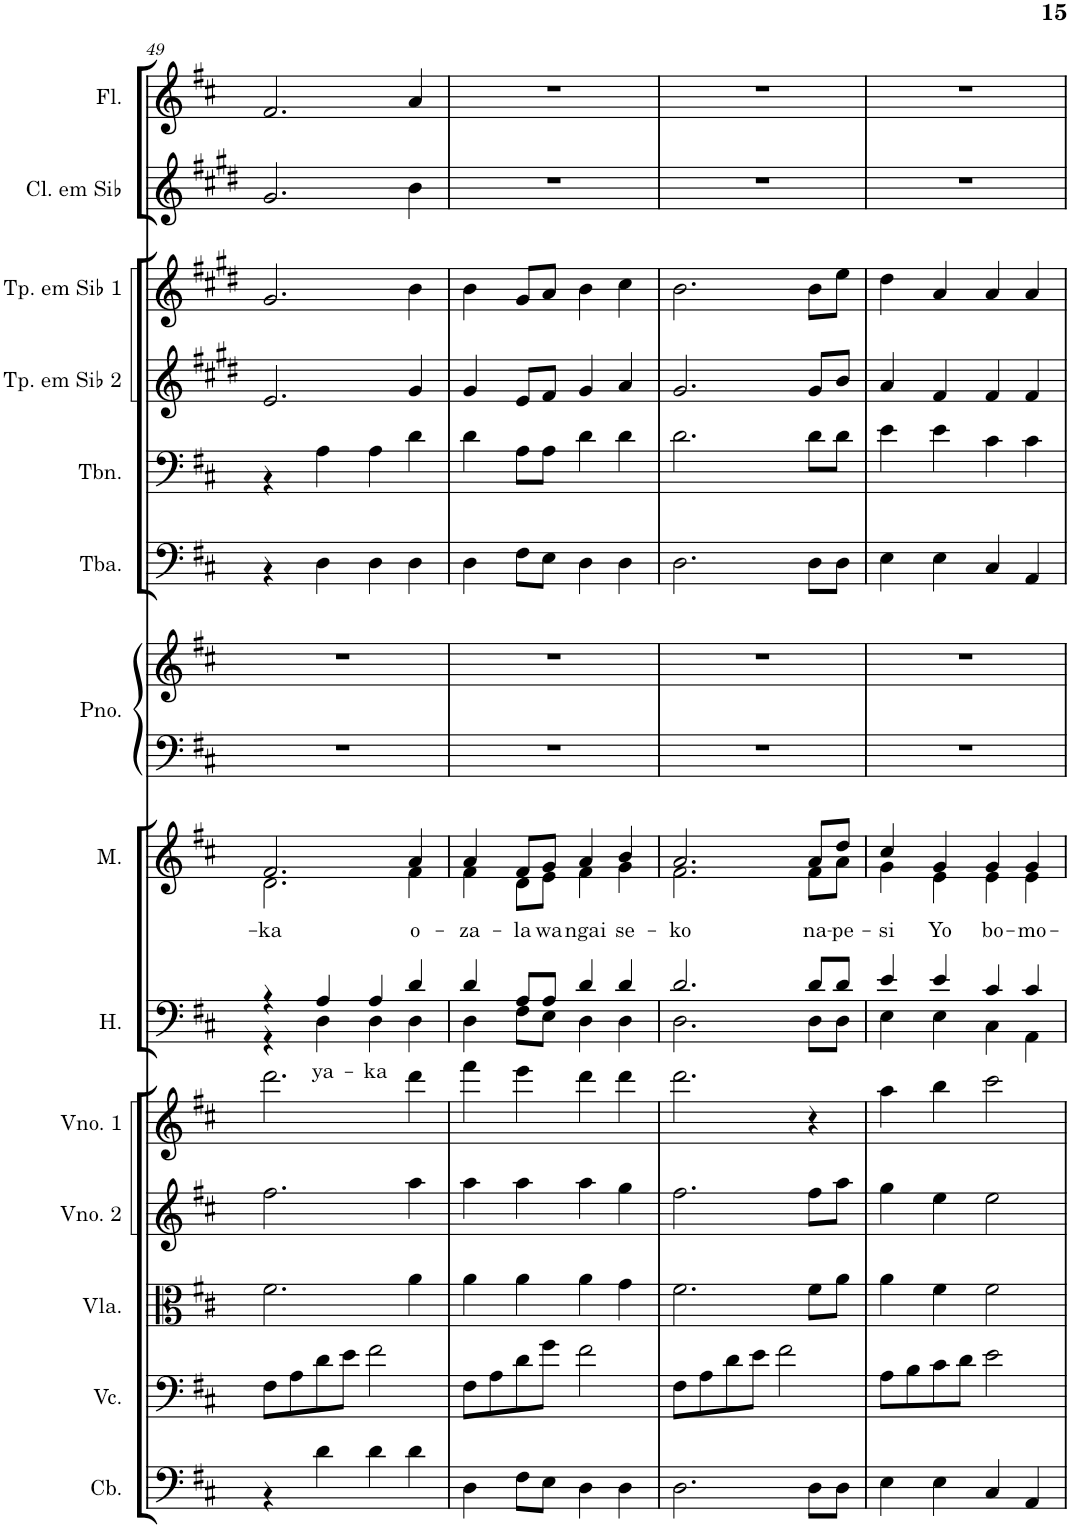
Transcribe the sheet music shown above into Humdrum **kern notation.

**kern	**kern	**kern	**kern	**kern	**kern	**text	**kern	**text	**kern	**kern	**kern	**kern	**kern	**kern	**kern	**kern
*part14	*part13	*part12	*part11	*part10	*part9	*part9	*part8	*part8	*part7	*part7	*part6	*part5	*part4	*part3	*part2	*part1
*staff15	*staff14	*staff13	*staff12	*staff11	*staff10	*staff10	*staff9	*staff9	*staff8	*staff7	*staff6	*staff5	*staff4	*staff3	*staff2	*staff1
*I"Contrabaixo	*I"Violoncelo	*I"Viola	*I"Violino 2	*I"Violino 1	*I"Homens	*	*I"Senhoras	*	*I"Piano	*	*I"Tuba	*I"Trombone	*I"Trompete em Sib 2	*I"Trompete em Sib 1	*I"Clarinete em Sib	*I"Flauta Transversal
*I'Cb.	*I'Vc.	*I'Vla.	*I'Vno. 2	*I'Vno. 1	*I'H.	*	*	*	*I'Pno.	*	*I'Tba.	*I'Tbn.	*I'Tp. em Sib 2	*I'Tp. em Sib 1	*I'Cl. em Sib	*I'Fl.
!!LO:PB:g=z
*clefF4	*clefF4	*clefC3	*clefG2	*clefG2	*clefF4	*	*clefG2	*	*clefF4	*clefG2	*clefF4	*clefF4	*clefG2	*clefG2	*clefG2	*clefG2
*Trd7c12	*	*	*	*	*	*	*	*	*	*	*	*	*Trd1c2	*Trd1c2	*Trd1c2	*
*k[f#c#]	*k[f#c#]	*k[f#c#]	*k[f#c#]	*k[f#c#]	*k[f#c#]	*	*k[f#c#]	*	*k[f#c#]	*k[f#c#]	*k[f#c#]	*k[f#c#]	*k[f#c#g#d#]	*k[f#c#g#d#]	*k[f#c#g#d#]	*k[f#c#]
*M4/4	*M4/4	*M4/4	*M4/4	*M4/4	*M4/4	*	*M4/4	*	*M4/4	*M4/4	*M4/4	*M4/4	*M4/4	*M4/4	*M4/4	*M4/4
=49	=49	=49	=49	=49	=49	=49	=49	=49	=49	=49	=49	=49	=49	=49	=49	=49
*	*	*	*	*	*^	*	*^	*	*	*	*	*	*	*	*	*
!	!	!	!	!	!	!	!	!	!	!LO:LY:b	!	!	!	!	!	!	!	!
4rBB	8F#\L	2.f#\	2.ff#\	2.ddd\	4r	4r	.	2.f#/	2.d\	-ka	1r	1r	4rBB	4rBB	2.e/	2.g#/	2.g#/	2.f#/
.	8A\	.	.	.	.	.	.	.	.	.	.	.	.	.	.	.	.	.
!	!	!	!	!	!	!	!LO:LY:b	!	!	!	!	!	!	!	!	!	!	!
4d\	8d\	.	.	.	4A/	4D\	ya-	.	.	.	.	.	4D\	4A\	.	.	.	.
.	8e\J	.	.	.	.	.	.	.	.	.	.	.	.	.	.	.	.	.
!	!	!	!	!	!	!	!LO:LY:b	!	!	!	!	!	!	!	!	!	!	!
4d\	2f#\	.	.	.	4A/	4D\	-ka	.	.	.	.	.	4D\	4A\	.	.	.	.
!	!	!	!	!	!	!	!	!	!	!LO:LY:b	!	!	!	!	!	!	!	!
4d\	.	4a\	4aa\	4ddd\	4d/	4D\	.	4a/	4f#\	o-	.	.	4D\	4d\	4g#/	4b\	4b\	4a/
=50	=50	=50	=50	=50	=50	=50	=50	=50	=50	=50	=50	=50	=50	=50	=50	=50	=50	=50
!	!	!	!	!	!	!	!	!	!	!LO:LY:b	!	!	!	!	!	!	!	!
4D\	8F#\L	4a\	4aa\	4fff#\	4d/	4D\	.	4a/	4f#\	-za-	1r	1r	4D\	4d\	4g#/	4b\	1r	1r
.	8A\	.	.	.	.	.	.	.	.	.	.	.	.	.	.	.	.	.
!	!	!	!	!	!	!	!	!	!	!LO:LY:b	!	!	!	!	!	!	!	!
8F#\L	8d\	4a\	4aa\	4eee\	8A/L	8F#\L	.	8f#/L	8d\L	-la	.	.	8F#\L	8A\L	8e/L	8g#/L	.	.
!	!	!	!	!	!	!	!	!	!	!LO:LY:b	!	!	!	!	!	!	!	!
8E\J	8g\J	.	.	.	8A/J	8E\J	.	8g/J	8e\J	wa	.	.	8E\J	8A\J	8f#/J	8a/J	.	.
!	!	!	!	!	!	!	!	!	!	!LO:LY:b	!	!	!	!	!	!	!	!
4D\	2f#\	4a\	4aa\	4ddd\	4d/	4D\	.	4a/	4f#\	ngai	.	.	4D\	4d\	4g#/	4b\	.	.
!	!	!	!	!	!	!	!	!	!	!LO:LY:b	!	!	!	!	!	!	!	!
4D\	.	4g\	4gg\	4ddd\	4d/	4D\	.	4b/	4g\	se-	.	.	4D\	4d\	4a/	4cc#\	.	.
=51	=51	=51	=51	=51	=51	=51	=51	=51	=51	=51	=51	=51	=51	=51	=51	=51	=51	=51
!	!	!	!	!	!	!	!	!	!	!LO:LY:b	!	!	!	!	!	!	!	!
2.D\	8F#\L	2.f#\	2.ff#\	2.ddd\	2.d/	2.D\	.	2.a/	2.f#\	-ko	1r	1r	2.D\	2.d\	2.g#/	2.b\	1r	1r
.	8A\	.	.	.	.	.	.	.	.	.	.	.	.	.	.	.	.	.
.	8d\	.	.	.	.	.	.	.	.	.	.	.	.	.	.	.	.	.
.	8e\J	.	.	.	.	.	.	.	.	.	.	.	.	.	.	.	.	.
.	2f#\	.	.	.	.	.	.	.	.	.	.	.	.	.	.	.	.	.
!	!	!	!	!	!	!	!	!	!	!LO:LY:b	!	!	!	!	!	!	!	!
8D\L	.	8f#\L	8ff#\L	4r	8d/L	8D\L	.	8a/L	8f#\L	na-	.	.	8D\L	8d\L	8g#/L	8b\L	.	.
!	!	!	!	!	!	!	!	!	!	!LO:LY:b	!	!	!	!	!	!	!	!
8D\J	.	8a\J	8aa\J	.	8d/J	8D\J	.	8dd/J	8a\J	-pe-	.	.	8D\J	8d\J	8b/J	8ee\J	.	.
=52	=52	=52	=52	=52	=52	=52	=52	=52	=52	=52	=52	=52	=52	=52	=52	=52	=52	=52
!	!	!	!	!	!	!	!	!	!	!LO:LY:b	!	!	!	!	!	!	!	!
4E\	8A\L	4a\	4gg\	4aa\	4e/	4E\	.	4cc#/	4g\	-si	1r	1r	4E\	4e\	4a/	4dd#\	1r	1r
.	8B\	.	.	.	.	.	.	.	.	.	.	.	.	.	.	.	.	.
!	!	!	!	!	!	!	!	!	!	!LO:LY:b	!	!	!	!	!	!	!	!
4E\	8c#\	4f#\	4ee\	4bb\	4e/	4E\	.	4g/	4e\	Yo	.	.	4E\	4e\	4f#/	4a/	.	.
.	8d\J	.	.	.	.	.	.	.	.	.	.	.	.	.	.	.	.	.
!	!	!	!	!	!	!	!	!	!	!LO:LY:b	!	!	!	!	!	!	!	!
4C#/	2e\	2f#\	2ee\	2ccc#\	4c#/	4C#\	.	4g/	4e\	bo-	.	.	4C#/	4c#\	4f#/	4a/	.	.
!	!	!	!	!	!	!	!	!	!	!LO:LY:b	!	!	!	!	!	!	!	!
4AA/	.	.	.	.	4c#/	4AA\	.	4g/	4e\	-mo-	.	.	4AA/	4c#\	4f#/	4a/	.	.
*	*	*	*	*	*v	*v	*	*	*	*	*	*	*	*	*	*	*	*
*	*	*	*	*	*	*	*v	*v	*	*	*	*	*	*	*	*	*
=	=	=	=	=	=	=	=	=	=	=	=	=	=	=	=	=
*-	*-	*-	*-	*-	*-	*-	*-	*-	*-	*-	*-	*-	*-	*-	*-	*-
